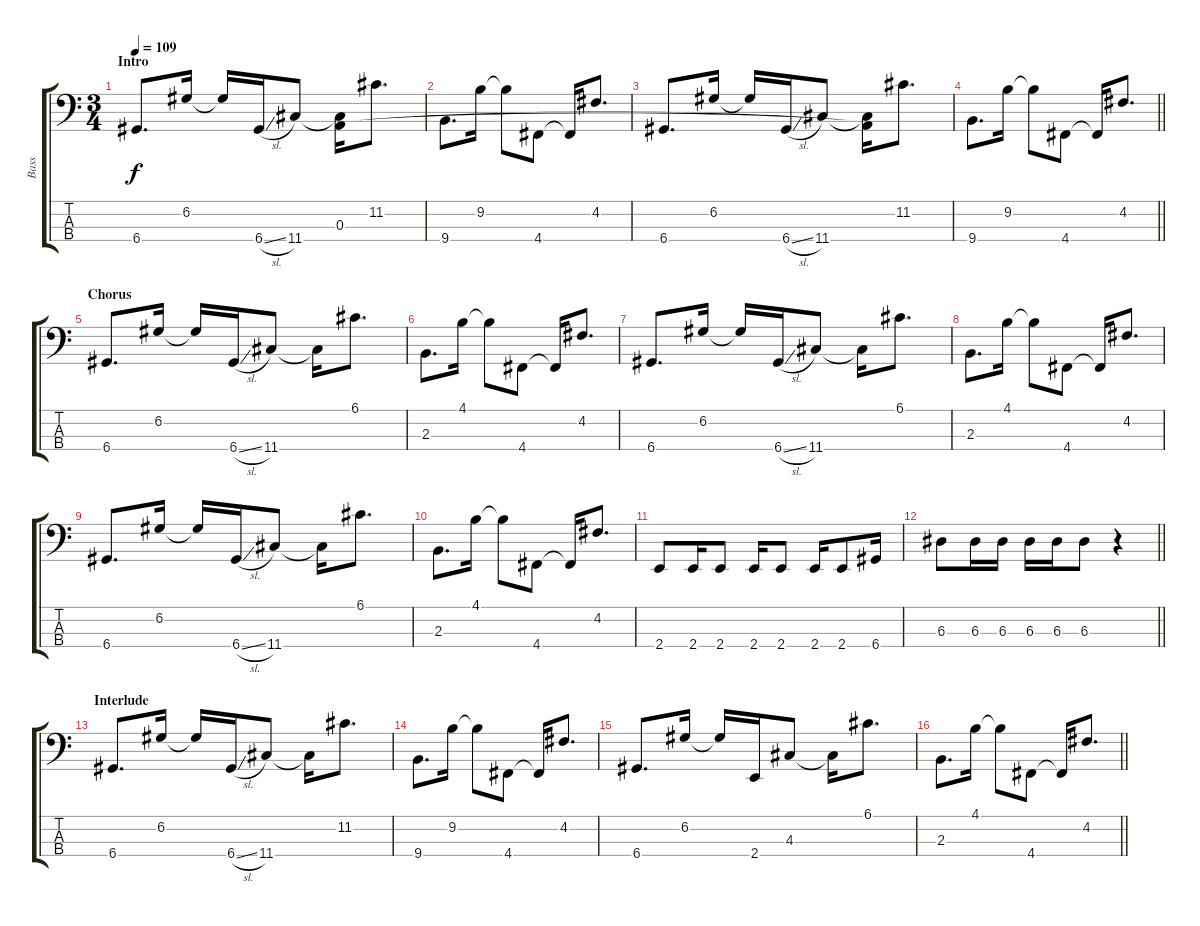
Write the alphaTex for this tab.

\track ("Bass" "Bass") {instrument electricbassfinger}
\staff {score tabs}
\tuning (G2 D2 A1 D1) {hide}
\ts (3 4)
\section ("" "Intro")
\tempo 109
\clef f4
\ks c
6.4.8{d dy f instrument electricbassfinger} 6.2.16 6.2{t}.16 6.4{sl}.16 11.4.8 (0.3 11.4{t}).16 11.2.8{d} |
9.4.8{d} 9.2.16 9.2{t}.8 4.4.8 4.4{t}.16 4.2.8{d} |
6.4.8{d} 6.2.16 6.2{t}.16 6.4{sl}.16 11.4.8 (0.3{t} 11.4{t}).16 11.2.8{d} |
\barLineRight lightlight
9.4.8{d} 9.2.16 9.2{t}.8 4.4.8 4.4{t}.16 4.2.8{d} |
\section ("" "Chorus")
6.4.8{d} 6.2.16 6.2{t}.16 6.4{sl}.16 11.4.8 11.4{t}.16 6.1.8{d} |
2.3.8{d} 4.1.16 4.1{t}.8 4.4.8 4.4{t}.16 4.2.8{d} |
6.4.8{d} 6.2.16 6.2{t}.16 6.4{sl}.16 11.4.8 11.4{t}.16 6.1.8{d} |
2.3.8{d} 4.1.16 4.1{t}.8 4.4.8 4.4{t}.16 4.2.8{d} |
6.4.8{d} 6.2.16 6.2{t}.16 6.4{sl}.16 11.4.8 11.4{t}.16 6.1.8{d} |
2.3.8{d} 4.1.16 4.1{t}.8 4.4.8 4.4{t}.16 4.2.8{d} |
2.4.8 2.4.16 2.4.8 2.4.16 2.4.8 2.4.16 2.4.8 6.4.16 |
\barLineRight lightlight
6.3.8 6.3.16 6.3.16 6.3.16 6.3.16 6.3.8 r.4 |
\section ("" "Interlude")
6.4.8{d} 6.2.16 6.2{t}.16 6.4{sl}.16 11.4.8 11.4{t}.16 11.2.8{d} |
9.4.8{d} 9.2.16 9.2{t}.8 4.4.8 4.4{t}.16 4.2.8{d} |
6.4.8{d} 6.2.16 6.2{t}.16 2.4.16 4.3.8 4.3{t}.16 6.1.8{d} |
\barLineRight lightlight
2.3.8{d} 4.1.16 4.1{t}.8 4.4.8 4.4{t}.16 4.2.8{d}
